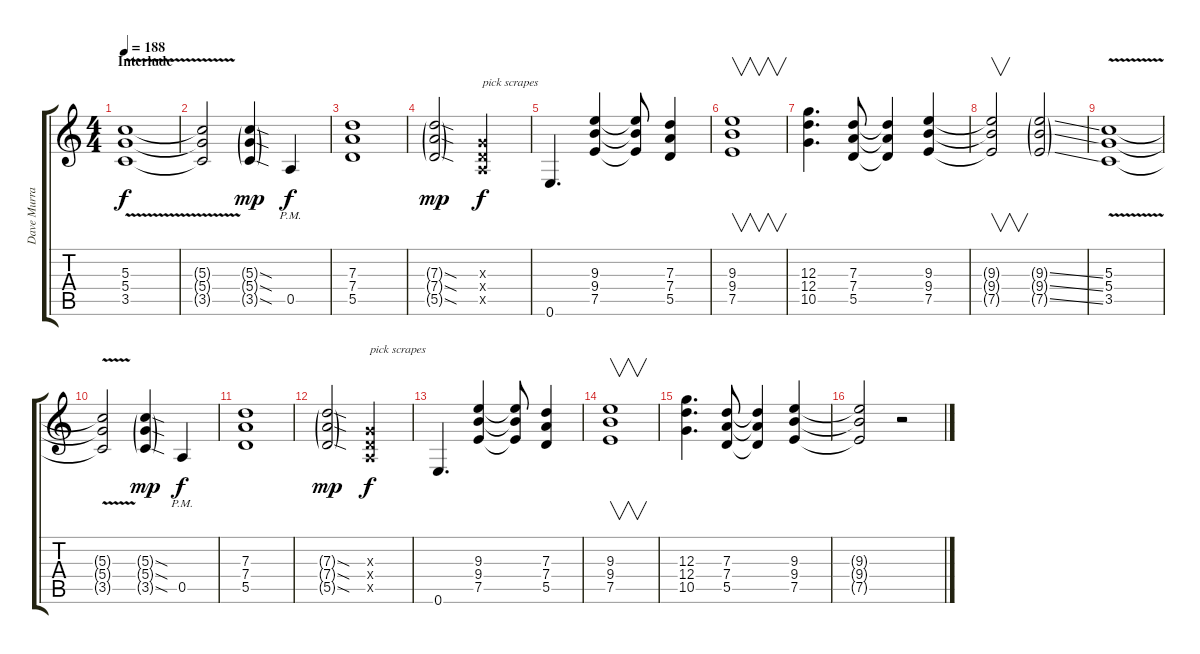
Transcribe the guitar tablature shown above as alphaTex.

\track ("Dave Murray" "Dave Murra") {instrument distortionguitar}
\staff {score tabs}
\tuning (E4 B3 G3 D3 A2 E2) {hide}
\ts (4 4)
\section ("" "Interlude")
\tempo 188
\clef g2
\ks c
(5.3 5.4{v} 3.5).1{dy f} |
(5.3{t} 5.4{t} 3.5{t}).2 (5.3{sod g} 5.4{sod g} 3.5{sod g}).4{dy mp} 0.5{pm}.4{dy f} |
(7.3 7.4 5.5).1 |
(7.3{sod g} 7.4{sod g} 5.5{sod g}).2{dy mp} (0.3{x} 0.4{x} 0.5{x}).2{txt "pick scrapes" dy f} |
0.6.4{d} (9.3 9.4 7.5).4 (9.3{t} 9.4{t} 7.5{t}).8 (7.3 7.4 5.5).4 |
(9.3 9.4 7.5).1{v} |
(12.3 12.4 10.5).4{d} (7.3 7.4 5.5).8 (7.3{t} 7.4{t} 5.5{t}).4 (9.3 9.4 7.5).4 |
(9.3{t} 9.4{t} 7.5{t}).2{v} (9.3{ss g} 9.4{ss g} 7.5{ss g}).2 |
(5.3 5.4{v} 3.5).1 |
(5.3{t} 5.4{t} 3.5{t}).2 (5.3{sod g} 5.4{sod g} 3.5{sod g}).4{dy mp} 0.5{pm}.4{dy f} |
(7.3 7.4 5.5).1 |
(7.3{sod g} 7.4{sod g} 5.5{sod g}).2{dy mp} (0.3{x} 0.4{x} 0.5{x}).2{txt "pick scrapes" dy f} |
0.6.4{d} (9.3 9.4 7.5).4 (9.3{t} 9.4{t} 7.5{t}).8 (7.3 7.4 5.5).4 |
(9.3 9.4 7.5).1{v} |
(12.3 12.4 10.5).4{d} (7.3 7.4 5.5).8 (7.3{t} 7.4{t} 5.5{t}).4 (9.3 9.4 7.5).4 |
(9.3{t} 9.4{t} 7.5{t}).2 r.2{volume 6}
